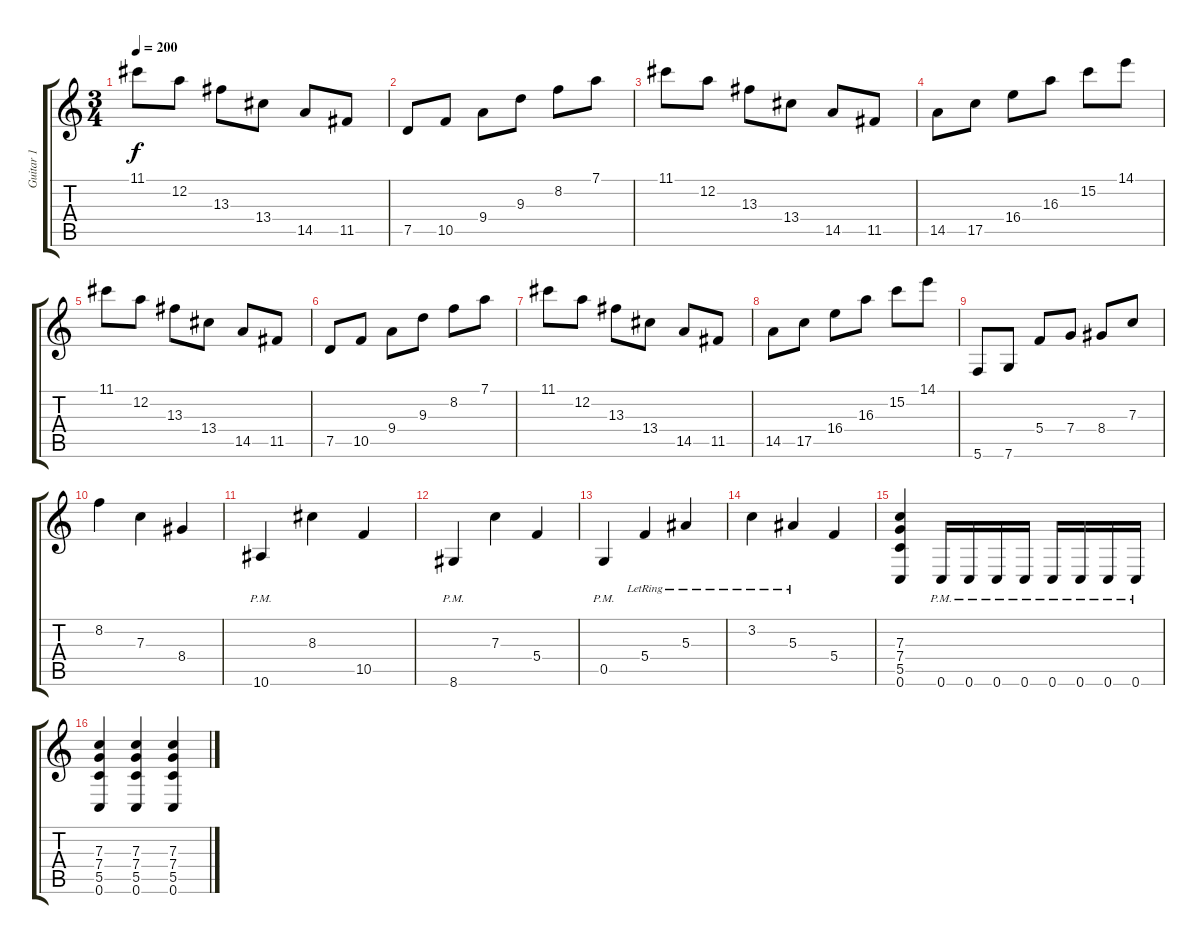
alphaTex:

\track ("Guitar 1" "Guitar 1") {instrument distortionguitar}
\staff {score tabs}
\tuning (D4 A3 F3 C3 G2 C2) {hide}
\ts (3 4)
\tempo 200
\clef g2
\ks c
11.1.8{dy f} 12.2.8 13.3.8 13.4.8 14.5.8 11.5.8 |
7.5.8 10.5.8 9.4.8 9.3.8 8.2.8 7.1.8 |
11.1.8 12.2.8 13.3.8 13.4.8 14.5.8 11.5.8 |
14.5.8 17.5.8 16.4.8 16.3.8 15.2.8 14.1.8 |
11.1.8 12.2.8 13.3.8 13.4.8 14.5.8 11.5.8 |
7.5.8 10.5.8 9.4.8 9.3.8 8.2.8 7.1.8 |
11.1.8 12.2.8 13.3.8 13.4.8 14.5.8 11.5.8 |
14.5.8 17.5.8 16.4.8 16.3.8 15.2.8 14.1.8 |
5.6.8 7.6.8 5.4.8 7.4.8 8.4.8 7.3.8 |
8.2.4 7.3.4 8.4.4 |
10.6{pm}.4 8.3.4 10.5.4 |
8.6{pm}.4 7.3.4 5.4.4 |
0.5{pm}.4 5.4{lr}.4 5.3{lr}.4 |
3.2{lr}.4 5.3{lr}.4 5.4.4 |
(7.3 7.4 5.5 0.6).4 0.6{pm}.16 0.6{pm}.16 0.6{pm}.16 0.6{pm}.16 0.6{pm}.16 0.6{pm}.16 0.6{pm}.16 0.6{pm}.16 |
(7.3 7.4 5.5 0.6).4 (7.3 7.4 5.5 0.6).4 (7.3 7.4 5.5 0.6).4
